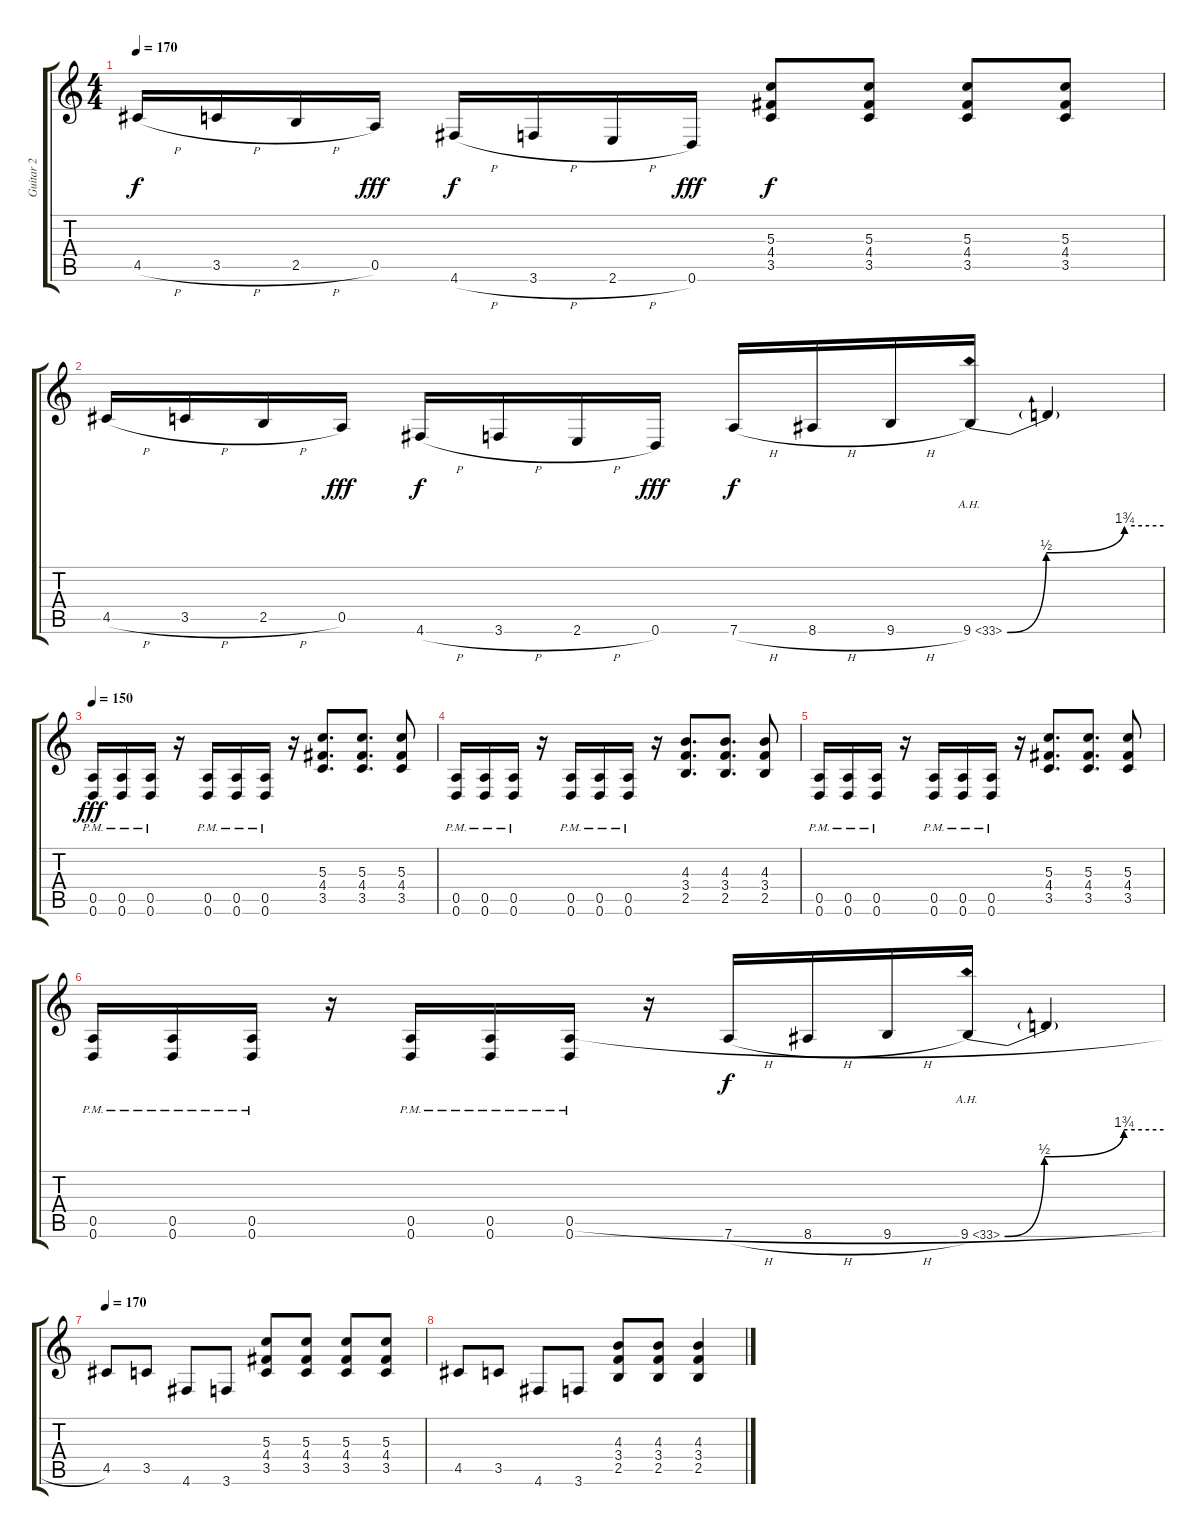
\track ("Guitar 2" "Guitar 2") {instrument distortionguitar}
\staff {score tabs}
\tuning (E4 B3 G3 D3 A2 D2) {hide}
\ts (4 4)
\tempo 170
\clef g2
\ks c
4.5{h}.16{dy f} 3.5{h}.16 2.5{h}.16 0.5.16{dy fff} 4.6{h}.16{dy f} 3.6{h}.16 2.6{h}.16 0.6.16{dy fff} (5.3 4.4 3.5).8{dy f} (5.3 4.4 3.5).8 (5.3 4.4 3.5).8 (5.3 4.4 3.5).8 |
4.5{h}.16 3.5{h}.16 2.5{h}.16 0.5.16{dy fff} 4.6{h}.16{dy f} 3.6{h}.16 2.6{h}.16 0.6.16{dy fff} 7.6{h}.16{dy f} 8.6{h}.16 9.6{h}.16 9.6{be (custom 0 0 15 2 45 7 60 7) ah 24}.16 9.6{t}.4 |
\tempo 150
(0.5{pm} 0.6{pm}).16{dy fff} (0.5{pm} 0.6{pm}).16 (0.5{pm} 0.6{pm}).16 r.16 (0.5{pm} 0.6{pm}).16 (0.5{pm} 0.6{pm}).16 (0.5{pm} 0.6{pm}).16 r.16 (5.3 4.4 3.5).8{d} (5.3 4.4 3.5).8{d} (5.3 4.4 3.5).8 |
(0.5{pm} 0.6{pm}).16 (0.5{pm} 0.6{pm}).16 (0.5{pm} 0.6{pm}).16 r.16 (0.5{pm} 0.6{pm}).16 (0.5{pm} 0.6{pm}).16 (0.5{pm} 0.6{pm}).16 r.16 (4.3 3.4 2.5).8{d} (4.3 3.4 2.5).8{d} (4.3 3.4 2.5).8 |
(0.5{pm} 0.6{pm}).16 (0.5{pm} 0.6{pm}).16 (0.5{pm} 0.6{pm}).16 r.16 (0.5{pm} 0.6{pm}).16 (0.5{pm} 0.6{pm}).16 (0.5{pm} 0.6{pm}).16 r.16 (5.3 4.4 3.5).8{d} (5.3 4.4 3.5).8{d} (5.3 4.4 3.5).8 |
(0.5{pm} 0.6{pm}).16 (0.5{pm} 0.6{pm}).16 (0.5{pm} 0.6{pm}).16 r.16 (0.5{pm} 0.6{pm}).16 (0.5{pm} 0.6{pm}).16 (0.5{h pm} 0.6{pm}).16 r.16 7.6{h}.16{dy f} 8.6{h}.16 9.6{h}.16 9.6{be (custom 0 0 15 2 45 7 60 7) ah 24}.16 9.6{t}.4 |
\tempo 170
4.5.8 3.5.8 4.6.8 3.6.8 (5.3 4.4 3.5).8 (5.3 4.4 3.5).8 (5.3 4.4 3.5).8 (5.3 4.4 3.5).8 |
4.5.8 3.5.8 4.6.8 3.6.8 (4.3 3.4 2.5).8 (4.3 3.4 2.5).8 (4.3 3.4 2.5).4
